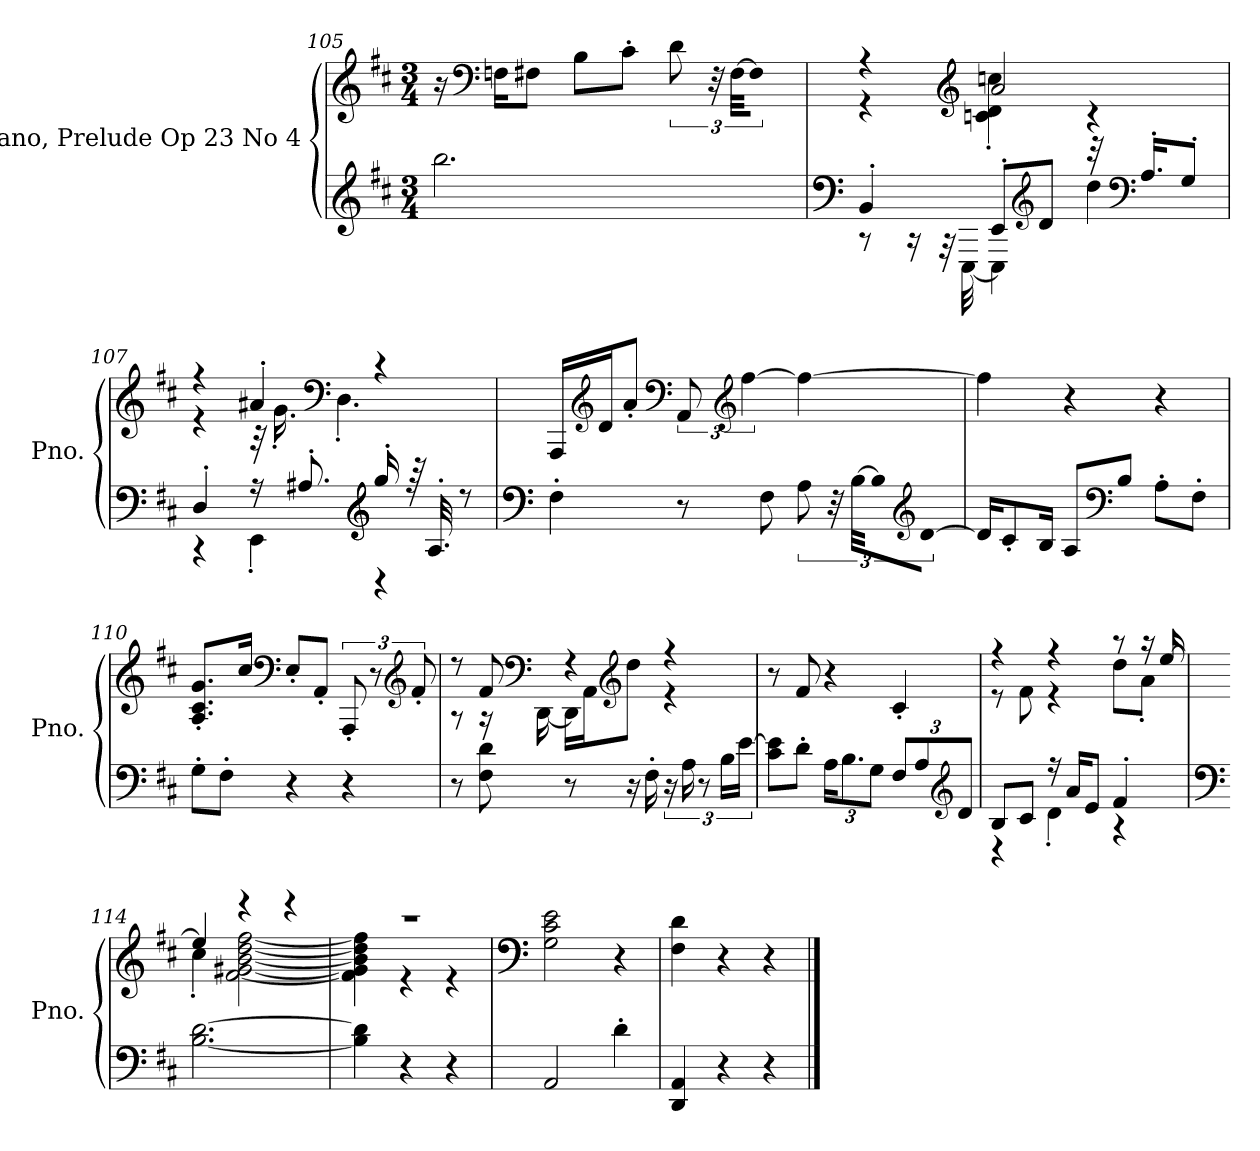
**kern	**kern
*part1	*part1
*staff2	*staff1
*I"Piano, Prelude Op 23 No 4	*
*I'Pno.	*
*clefG2	*clefG2
*k[f#c#]	*k[f#c#]
*M3/4	*M3/4
=105	=105
2.bb\	16r
*	*clefF4
.	16Fn\KL
.	8F#X\J
.	8B\L
.	8c#'\J
.	12d\
.	48r
.	[48F#\KKL
.	8F#\J]
!!LO:LB:g=z
=106	=106
*clefF4	*
*^	*^
4BB'/	8r	4r	4r
.	16r	.	.
.	32r	.	.
.	[32EEE\	.	.
*	*	*clefG2	*
8EE'/L	4EEE\]	2a/	4cn\' 4d\' 4ccn\'
*clefG2	*	*	*
8d/J	.	.	.
32r	4dd\	.	4r
*clefF4	*	*	*
16.A'/KL	.	.	.
8G'/J	.	.	.
=107	=107	=107	=107
4D'/	4r	4r	4r
16r	4EE'\	4a#X'/	32r
.	.	.	16.g'\
8.A#X'/	.	.	.
*	*	*clefF4	*
.	.	.	4.D'\
*clefG2	*	*	*
16gg'/	4r	4r	.
64r	.	.	.
32.A#'/	.	.	.
8r	.	.	.
*v	*v	*	*
*	*v	*v
!!LO:PB:g=z
=108	=108
*clefF4	*
4F#'\	16AAA/LL
*	*clefG2
.	16d/J
.	8a'/J
*	*clefF4
8r	12AA/
*	*clefG2
.	[6ff#\
8F#\	.
12A\	4ff#\_
48r	.
[48B\KLL	.
16B\]	.
*clefG2	*
[16d\JJ	.
=109	=109
16d/KL]	4ff#\]
8c#'/	.
16B/Jk	.
8A/L	4r
*clefF4	*
8B/J	.
8A'\L	4r
8F#'\J	.
=110	=110
8G'\L	8.A/' 8.c#/' 8.g/'L
8F#'\J	.
.	16cc#/Jk
*	*clefF4
4r	8E'/L
.	8AA'/J
4r	12AAA'/
.	12r
*	*clefG2
.	12f#'/
!!LO:LB:g=z
=111	=111
*	*^
8r	8r	8r
8F#\ 8d\	8f#/	16r
*	*clefF4	*
.	.	[16DD\
8r	4r	16DD\LL]
.	.	16AA\J
*	*clefG2	*
16r	.	8dd\J
16F#'\	.	.
24r	4r	4r
24A\	.	.
12r	.	.
24B\LL	.	.
[24e\JJ	.	.
*	*v	*v
=112	=112
8c#\ 8e\]L	8r
8d'\J	8f#/
*Xbrackettup	*
24A\KL	4r
12.B\	.
12G\J	.
12F#/L	4c#'/
12A/	.
*clefG2	*
12d/J	.
=113	=113
*^	*^
8B/L	4r	4r	8r
8c#/J	.	.	8f#\
16r	4d'\	4r	4r
16a/KL	.	.	.
8e/J	.	.	.
4f#'/	4r	8r	8dd\L
.	.	16r	8a'\J
.	.	[16ee/	.
*v	*v	*	*
=114	=114	=114
*clefF4	*	*
[2.B\ [2.d\	4ee/]	4cc#'\
.	4r	[2f#\ [2g#X\ [2b\ [2dd\ [2ff#\
.	4r	.
!!LO:LB:g=z	!!
=115	=115	=115
4B\] 4d\]	2.r	4f#\] 4g#\] 4b\] 4dd\] 4ff#\]
4r	.	4r
4r	.	4r
*	*v	*v
=116	=116
*	*clefF4
2AA/	2G\ 2c#\ 2e\
4d'\	4r
=117	=117
4DD/ 4AA/	4F#\ 4d\
4r	4r
4r	4r
==	==
*-	*-
